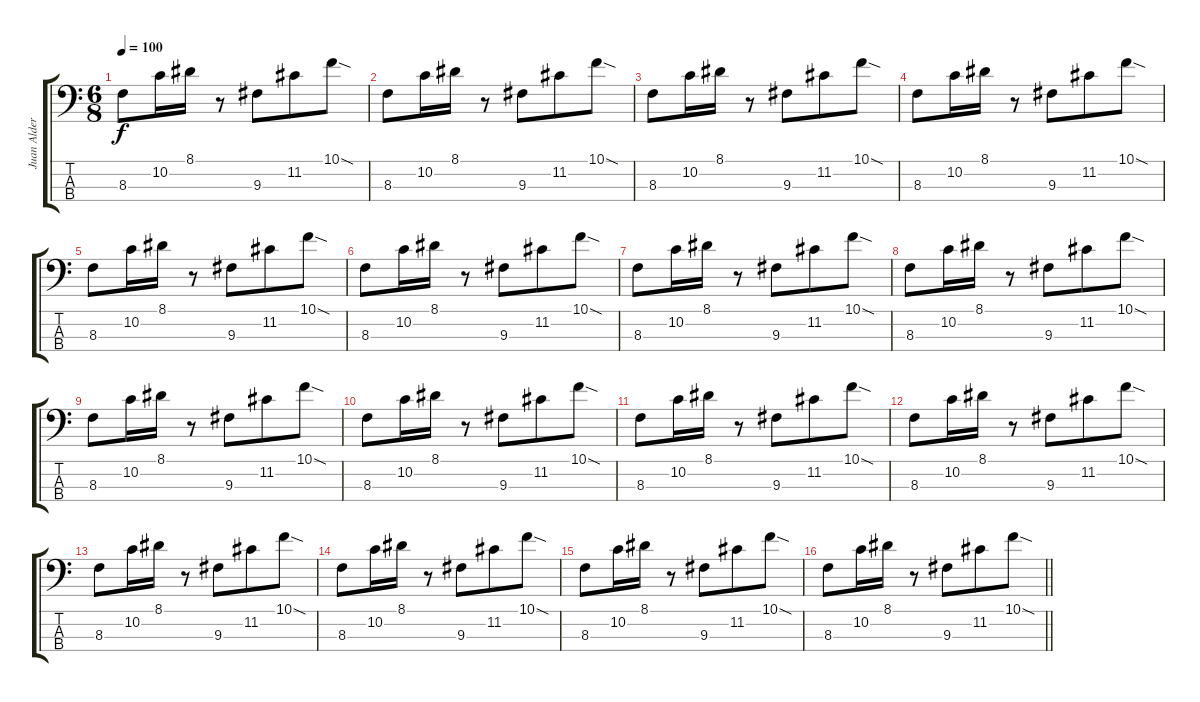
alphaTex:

\track ("Juan Alderete" "Juan Alder") {instrument electricbassfinger}
\staff {score tabs}
\tuning (G2 D2 A1 E1) {hide}
\ts (6 8)
\tempo 100
\clef f4
\ks c
8.3.8{dy f} 10.2.16 8.1.16 r.8 9.3.8 11.2.8 10.1{sod}.8 |
8.3.8 10.2.16 8.1.16 r.8 9.3.8 11.2.8 10.1{sod}.8 |
8.3.8 10.2.16 8.1.16 r.8 9.3.8 11.2.8 10.1{sod}.8 |
8.3.8 10.2.16 8.1.16 r.8 9.3.8 11.2.8 10.1{sod}.8 |
8.3.8 10.2.16 8.1.16 r.8 9.3.8 11.2.8 10.1{sod}.8 |
8.3.8 10.2.16 8.1.16 r.8 9.3.8 11.2.8 10.1{sod}.8 |
8.3.8 10.2.16 8.1.16 r.8 9.3.8 11.2.8 10.1{sod}.8 |
8.3.8 10.2.16 8.1.16 r.8 9.3.8 11.2.8 10.1{sod}.8 |
8.3.8 10.2.16 8.1.16 r.8 9.3.8 11.2.8 10.1{sod}.8 |
8.3.8 10.2.16 8.1.16 r.8 9.3.8 11.2.8 10.1{sod}.8 |
8.3.8 10.2.16 8.1.16 r.8 9.3.8 11.2.8 10.1{sod}.8 |
8.3.8 10.2.16 8.1.16 r.8 9.3.8 11.2.8 10.1{sod}.8 |
8.3.8 10.2.16 8.1.16 r.8 9.3.8 11.2.8 10.1{sod}.8 |
8.3.8 10.2.16 8.1.16 r.8 9.3.8 11.2.8 10.1{sod}.8 |
8.3.8 10.2.16 8.1.16 r.8 9.3.8 11.2.8 10.1{sod}.8 |
\barLineRight lightlight
8.3.8 10.2.16 8.1.16 r.8 9.3.8 11.2.8 10.1{sod}.8
